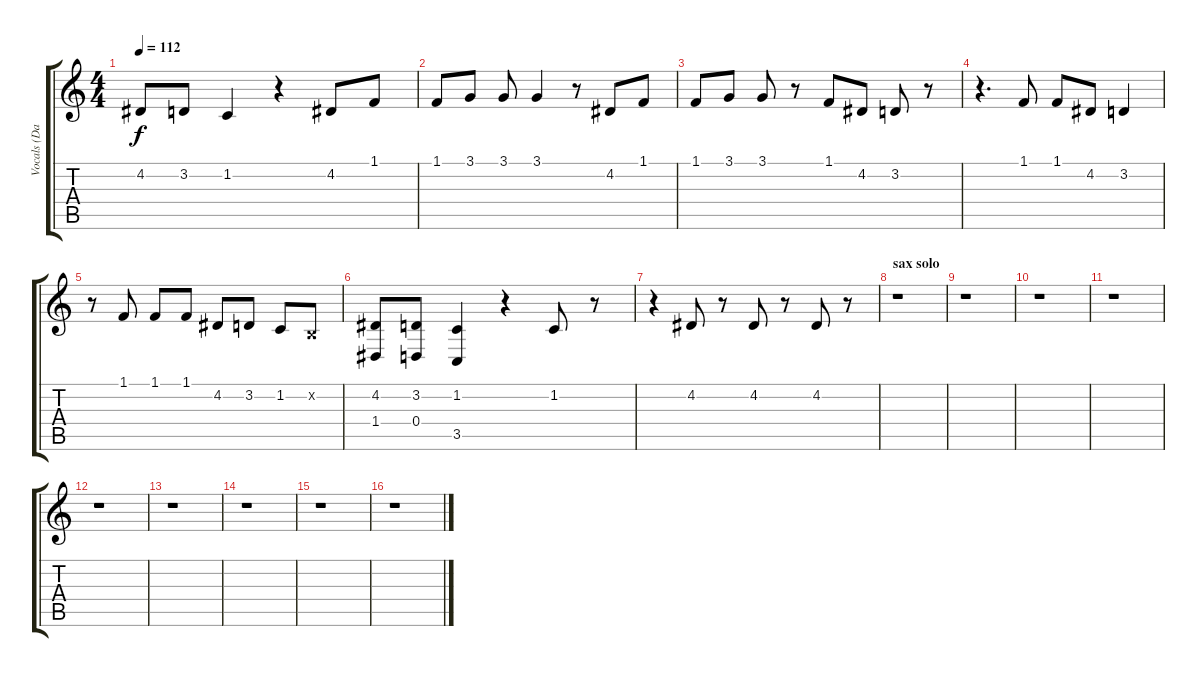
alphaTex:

\track ("Vocals (Davies)" "Vocals (Da") {instrument lead6voice}
\staff {score tabs}
\tuning (E4 B3 G3 D3 A2 E2) {hide}
\ts (4 4)
\tempo 112
\clef g2
\ks c
4.2.8{dy f} 3.2.8 1.2.4 r.4 4.2.8 1.1.8 |
1.1.8 3.1.8 3.1.8 3.1.4 r.8 4.2.8 1.1.8 |
1.1.8 3.1.8 3.1.8 r.8 1.1.8 4.2.8 3.2.8 r.8 |
r.4{d} 1.1.8 1.1.8 4.2.8 3.2.4 |
r.8 1.1.8 1.1.8 1.1.8 4.2.8 3.2.8 1.2.8 0.2{x}.8 |
(4.2 1.4).8 (3.2 0.4).8 (1.2 3.5).4 r.4 1.2.8 r.8 |
r.4 4.2.8 r.8 4.2.8 r.8 4.2.8 r.8 |
\section ("" "sax solo")
r.1 |
r.1 |
r.1 |
r.1 |
r.1 |
r.1 |
r.1 |
r.1 |
r.1
